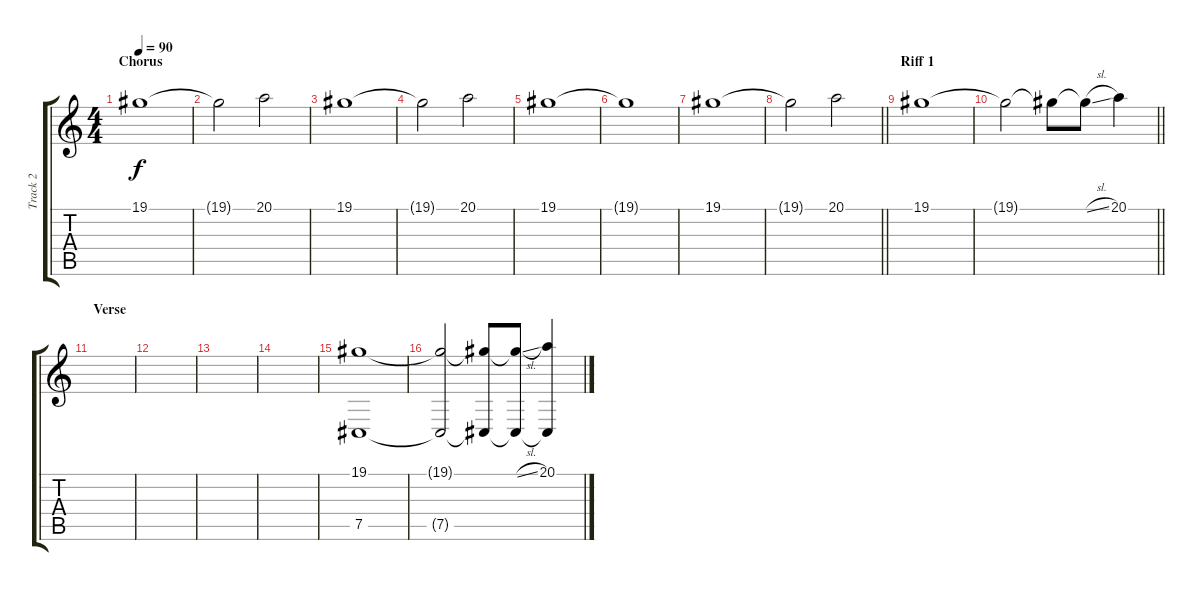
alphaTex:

\track ("Track 2" "Track 2") {instrument stringensemble1}
\staff {score tabs}
\tuning (Db4 Ab3 E3 B2 Gb2 B1) {hide}
\ts (4 4)
\section ("" "Chorus")
\tempo 90
\clef g2
\ks c
19.1.1{dy f} |
19.1{t}.2 20.1.2 |
19.1.1 |
19.1{t}.2 20.1.2 |
19.1.1 |
19.1{t}.1 |
19.1.1 |
\barLineRight lightlight
19.1{t}.2 20.1.2 |
\section ("" "Riff 1")
19.1.1 |
\barLineRight lightlight
19.1{t}.2 19.1{t}.8 19.1{sl t}.8 20.1.4 |
\section ("" "Verse")
|
|
|
|
(19.1 7.5).1 |
(19.1{t} 7.5{t}).2 (19.1{t} 7.5{t}).8 (19.1{sl t} 7.5{t}).8 (20.1 7.5{t}).4
